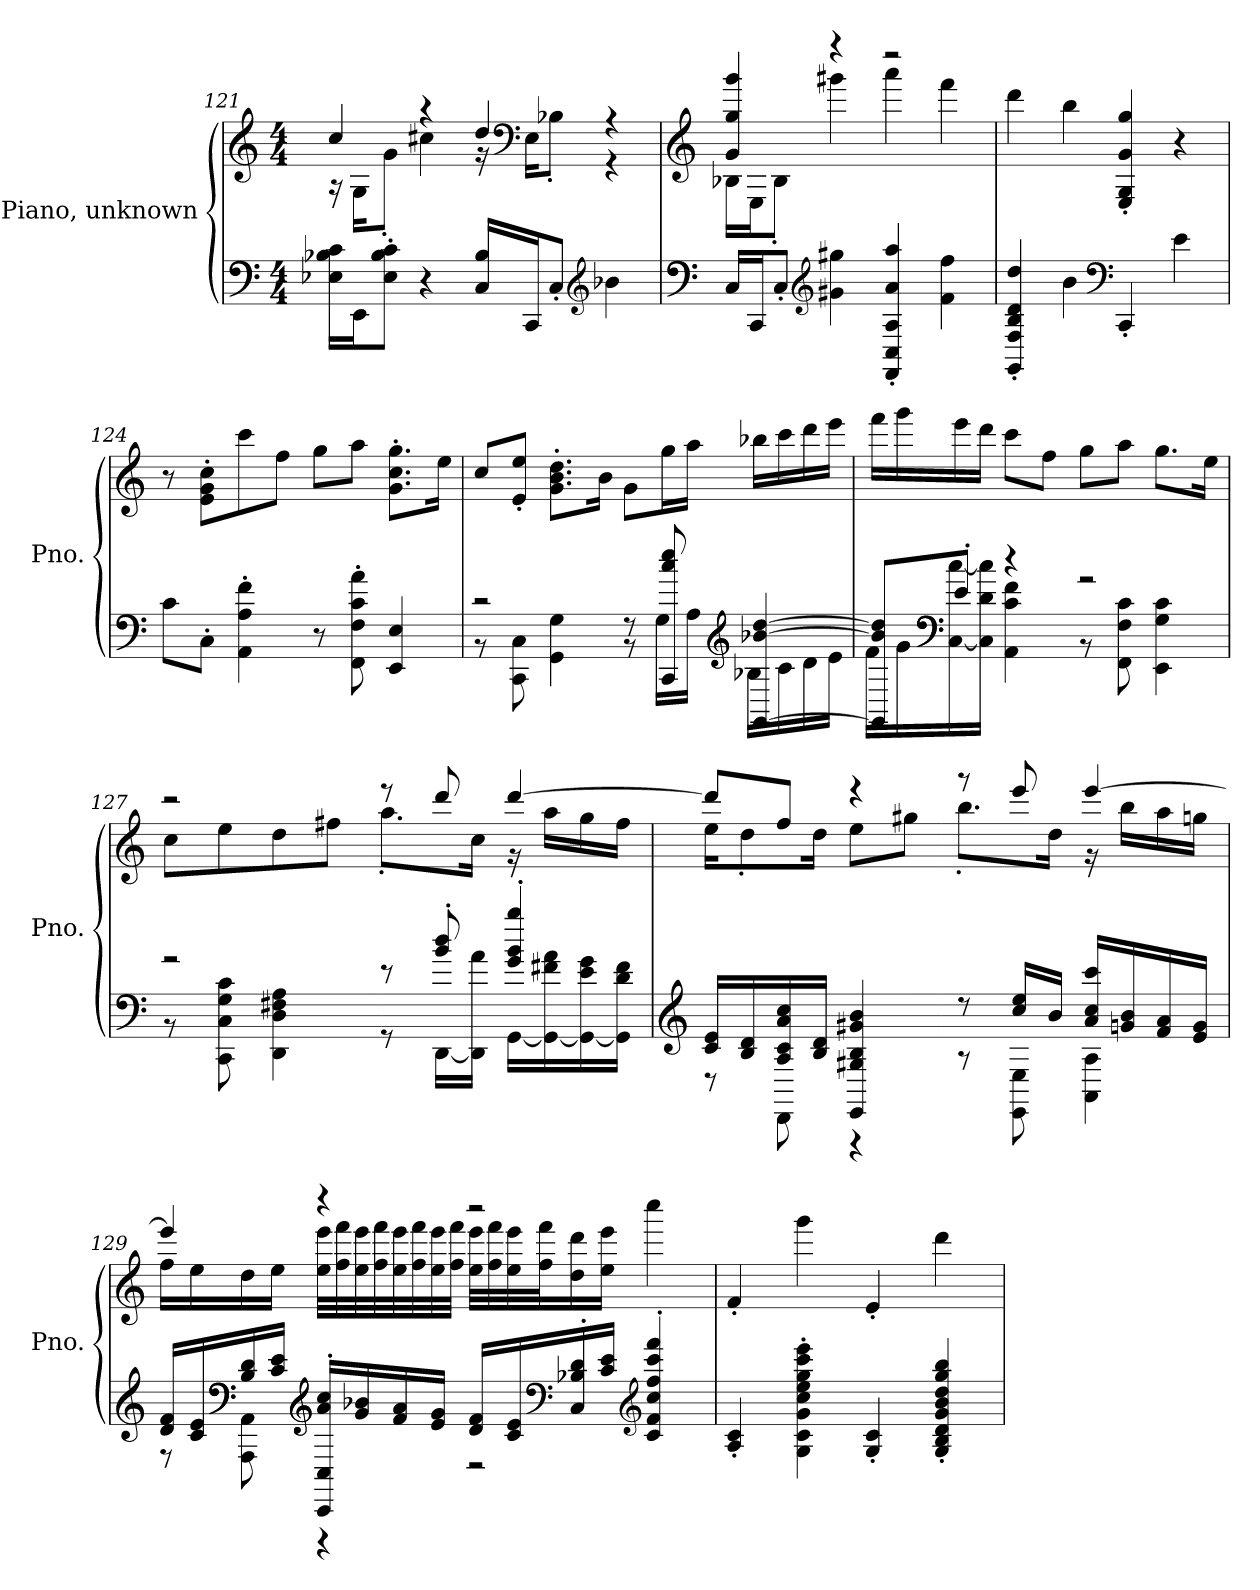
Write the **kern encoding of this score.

**kern	**kern
*part1	*part1
*staff2	*staff1
*I"Piano, unknown	*
*I'Pno.	*
*clefF4	*clefG2
*k[]	*k[]
*M4/4	*M4/4
=121	=121
*	*^
16E-X\ 16B-X\ 16c\LL	4cc/	16r
16EE\J	.	16G\KL
8E-\' 8B-\' 8c\'J	.	8g'\J
4r	4r	4cc#X\
16C/ 16B-/LL	4dd/	16r
*	*clefF4	*
16CC/J	.	16E\KL
8C'/J	.	8B-X'\J
*clefG2	*	*
4b-X\	4r	4r
!!LO:LB:g=z	!!
=122	=122	=122
*clefF4	*clefG2	*
16C/LL	4g/ 4gg/ 4ggg/	16B-X\LL
16CC/J	.	16E\J
8C'/J	.	8B-'\J
*clefG2	*	*
4g#X\ 4gg#X\	4r	4ggg#X\
4FF/' 4C/' 4A/' 4a/' 4aa/'	2r	4aaa\
4f\ 4ff\	.	4fff\
*	*v	*v
=123	=123
4GG/' 4F/' 4B/' 4d/' 4dd/'	4ddd\
4b\	4bb\
*clefF4	*
4CC'/	4E/' 4G/' 4g/' 4gg/'
4e\	4r
=124	=124
8c\L	8r
8C'\J	8e\' 8g\' 8cc\'L
4AA\' 4A\' 4f\'	8ccc\
.	8ff\J
8r	8gg\L
8FF\' 8F\' 8c\' 8a\'	8aa\J
4EE/ 4E/	8.g\' 8.cc\' 8.gg\'L
.	16ee\Jk
=125	=125
*^	*
2r	8r	8cc/L
.	8CC\ 8C\	8e/' 8ee/'J
.	4GG\ 4G\	8.g\' 8.b\' 8.dd\'L
.	.	16b\Jk
8r	8r	8g\L
8CC/ 8cc/ 8ee/	16G\LL	16gg\L
.	16A\JJ	16aa\JJ
*clefG2	*	*
[4GG/ [4b-X/ [4dd/	16B-X\LL	16bb-X\LL
.	16c\	16ccc\
.	16d\	16ddd\
.	16e\JJ	16eee\JJ
!!LO:LB:g=z
=126	=126	=126
8GG/] 8b-/] 8dd/]L	16f\LL	16fff\LL
.	16g\	16ggg\
*clefF4	*	*
8e'/J	[16C\ [16cc\	16eee\
.	16C\] 16d\ 16cc\]JJ	16ddd\JJ
4r	4AA\ 4c\ 4f\	8ccc\L
.	.	8ff\J
2r	8r	8gg\L
.	8FF\ 8F\ 8c\	8aa\J
.	4EE\ 4G\ 4c\	8.gg\L
.	.	16ee\Jk
=127	=127	=127
*	*	*^
2r	8r	2r	8cc\L
.	8CC\ 8C\ 8G\ 8c\	.	8ee\
.	4DD\ 4D\ 4F#X\ 4A\	.	8dd\
.	.	.	8ff#X\J
8r	8r	8r	8.aa'\L
8b/' 8dd/'	[16DD\LL	8ddd/	.
.	16DD\] 16a\JJ	.	16cc\Jk
4g/' 4b/' 4bb/'	[16GG\LL	[4ddd/	16r
.	16GG\_ 16f#X\ 16a\	.	16aa\LL
.	16GG\_ 16e\ 16g\	.	16gg\
.	16GG\] 16d\ 16f#\JJ	.	16ff#\JJ
!!LO:LB:g=z	!!
=128	=128	=128	=128
*clefG2	*	*	*
16c/ 16e/LL	8r	8ddd/L]	16ee\KL
16B/ 16d/	.	.	8dd'\
16A/ 16c/ 16a/ 16cc/	8DD\	8ff/J	.
16B/ 16d/JJ	.	.	16dd\Jk
4EE/ 4G#X/ 4B/ 4g#X/ 4b/	4r	4r	8ee\L
.	.	.	8gg#X\J
8r	8r	8r	8.bb'\L
16cc/ 16ee/LL	8EE\ 8E\	8eee/	.
16b/JJ	.	.	16dd\Jk
16a/ 16cc/ 16ccc/LL	4AA\ 4A\	[4eee/	16r
16gn/ 16b/	.	.	16bb\LL
16f/ 16a/	.	.	16aa\
16e/ 16g/JJ	.	.	16ggn\JJ
!!LO:LB:g=z	!!
=129	=129	=129	=129
16d/ 16f/LL	8r	4eee/]	16ff\LL
16c/ 16e/	.	.	16ee\
*clefF4	*	*	*
16B/ 16d/	8AAA\ 8AA\	.	16dd\
16c/ 16e/JJ	.	.	16ee\JJ
*clefG2	*	*	*
16CC/' 16C/' 16a/' 16cc/'LL	4r	4r	32ee\ 32eee\LLL
.	.	.	32ff\ 32fff\
16g/ 16b-X/	.	.	32ee\ 32eee\
.	.	.	32ff\ 32fff\
16f/ 16a/	.	.	32ee\ 32eee\
.	.	.	32ff\ 32fff\
16e/ 16g/JJ	.	.	32ee\ 32eee\
.	.	.	32ff\ 32fff\JJJ
16d/ 16f/LL	2r	2r	32ee\ 32eee\LLL
.	.	.	32ff\ 32fff\
16c/ 16e/	.	.	32ee\ 32eee\
.	.	.	32ff\ 32fff\J
*clefF4	*	*	*
16C/' 16B-X/' 16d/'	.	.	16dd\ 16ddd\
16c/ 16e/JJ	.	.	16ee\ 16eee\JJ
*clefG2	*	*	*
4c/' 4f/' 4cc/' 4ff/' 4ccc/' 4fff/'	.	.	4cccc\
*v	*v	*	*
*	*v	*v
=130	=130
4A/' 4c/'	4f'/
4G\' 4c\' 4g\' 4cc\' 4ee\' 4gg\' 4ccc\' 4eee\'	4ggg\
4G/' 4c/'	4e'/
4G/' 4B/' 4d/' 4g/' 4b/' 4dd/' 4gg/' 4bb/'	4ddd\
=	=
*-	*-
